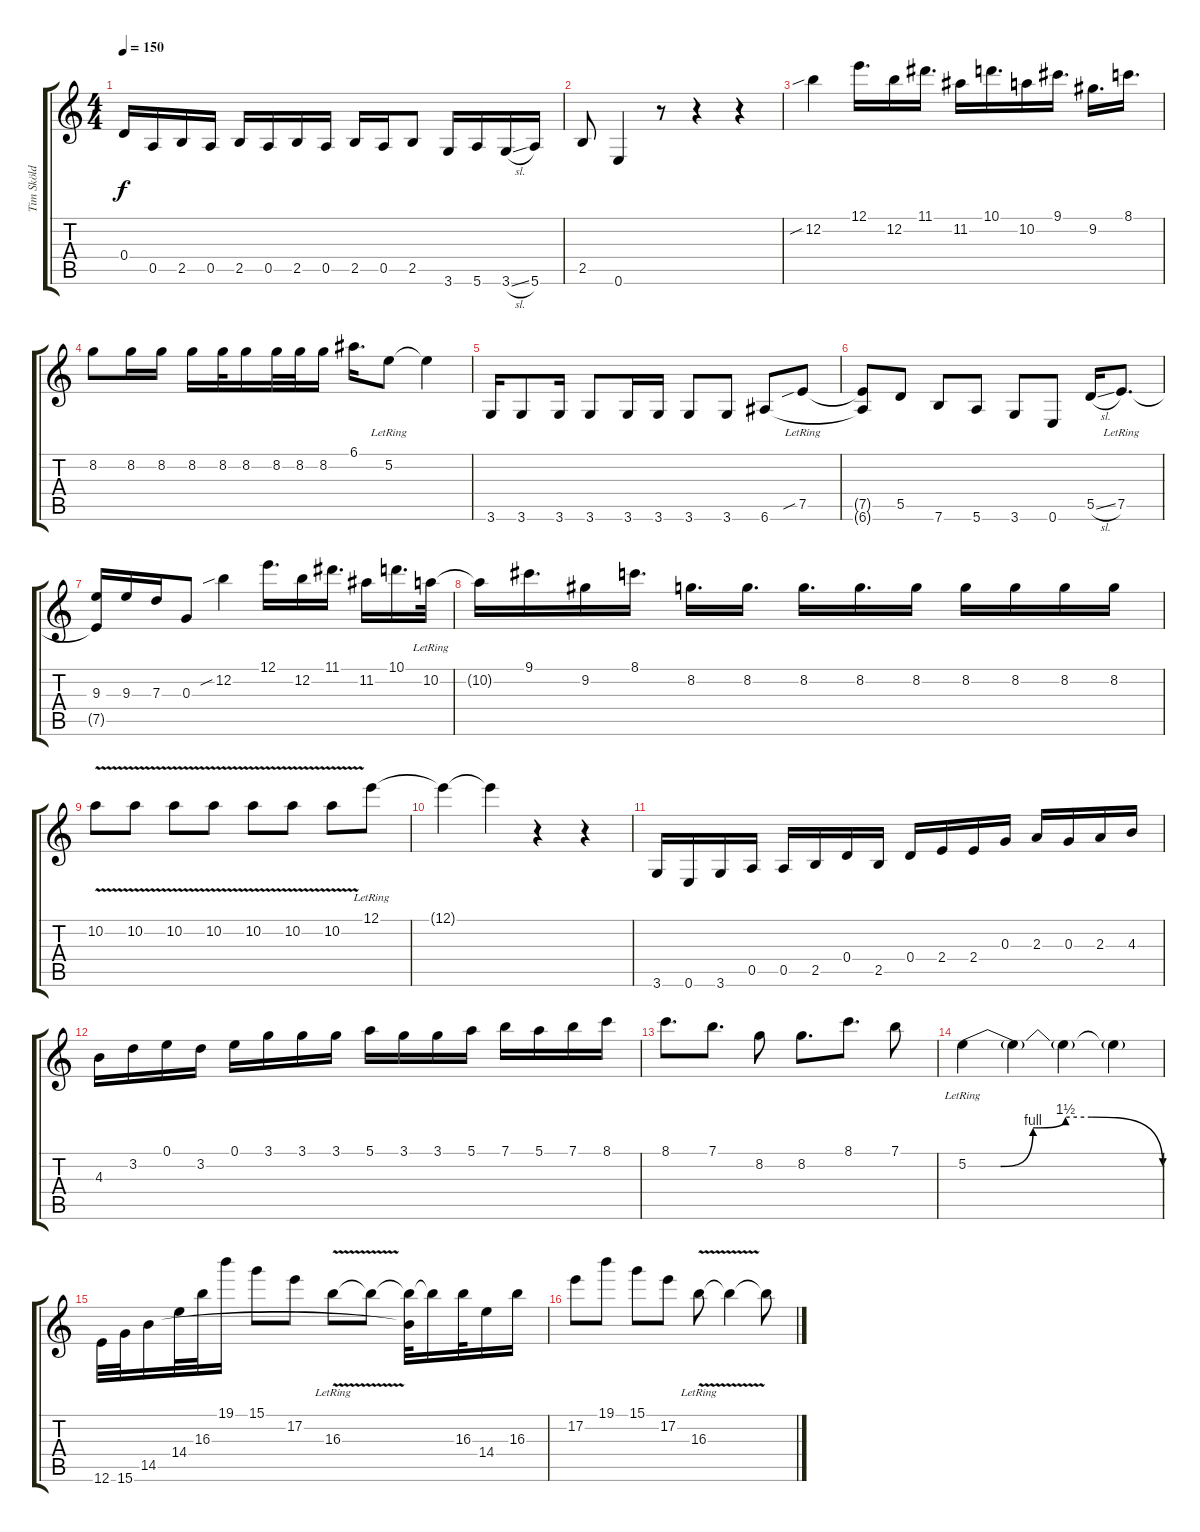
\track ("Tim Sköld II" "Tim Sköld ") {instrument overdrivenguitar}
\staff {score tabs}
\tuning (E4 B3 G3 D3 A2 E2) {hide}
\ts (4 4)
\tempo 150
\clef g2
\ks c
0.4{t}.16{dy f} 0.5.16 2.5.16 0.5.16 2.5.16 0.5.16 2.5.16 0.5.16 2.5.16 0.5.16 2.5.8 3.6.16 5.6.16 3.6{sl}.16 5.6.16 |
2.5.8 0.6.4 r.8 r.4 r.4 |
12.2{sib}.4 12.1.16{d} 12.2.16 11.1.16{d} 11.2.16 10.1.16{d} 10.2.16 9.1.16{d} 9.2.16{d} 8.1.16{d} |
8.2.8 8.2.16 8.2.16 8.2.16 8.2.32 8.2.16 8.2.32 8.2.32 8.2.16 6.1.16{d} 5.2{lr}.8 5.2{t}.4 |
3.6.16 3.6.8 3.6.16 3.6.8 3.6.16 3.6.16 3.6.8 3.6.8 6.6.8 7.5{sib lr}.8 |
(7.5{t} 6.6{t}).8 5.5.8 7.6.8 5.6.8 3.6.8 0.6.8 5.5{sl}.16 7.5{lr}.8{d} |
(9.3 7.5{t}).16 9.3.16 7.3.16 0.3.8 12.2{sib}.4 12.1.16{d} 12.2.16 11.1.16{d} 11.2.16 10.1.16{d} 10.2{lr}.32 |
10.2{t}.16 9.1.16{d} 9.2.16 8.1.16{d} 8.2.16{d} 8.2.16{d} 8.2.16{d} 8.2.16{d} 8.2.16 8.2.16 8.2.16 8.2.16 8.2.16 |
10.2{v}.8 10.2{v}.8 10.2{v}.8 10.2{v}.8 10.2{v}.8 10.2{v}.8 10.2{v}.8 12.1{lr}.8 |
12.1{t}.4 12.1{t}.4 r.4 r.4 |
3.6.16 0.6.16 3.6.16 0.5.16 0.5.16 2.5.16 0.4.16 2.5.16 0.4.16 2.4.16 2.4.16 0.3.16 2.3.16 0.3.16 2.3.16 4.3.16 |
4.3.16 3.2.16 0.1.16 3.2.16 0.1.16 3.1.16 3.1.16 3.1.16 5.1.16 3.1.16 3.1.16 5.1.16 7.1.16 5.1.16 7.1.16 8.1.16 |
8.1.8{d} 7.1.8{d} 8.2.8 8.2.8{d} 8.1.8{d} 7.1.8 |
5.2{be (custom 0 0 10 0 20 4 30 6 38 6 60 0) lr}.4 5.2{t}.4 5.2{t}.4 5.2{t}.4 |
12.6.32 15.6.32 14.5.16 14.4.32 16.3.32 19.1.16 15.1.8 17.2.8 16.3{v lr}.8 16.3{t}.8 (16.3{t} 14.5{t}).32 16.3{t}.16 16.3.32 14.4.16 16.3.16 |
17.2.8 19.1.8 15.1.8 17.2.8 16.3{v lr}.8 16.3{t}.4 16.3{t}.8
